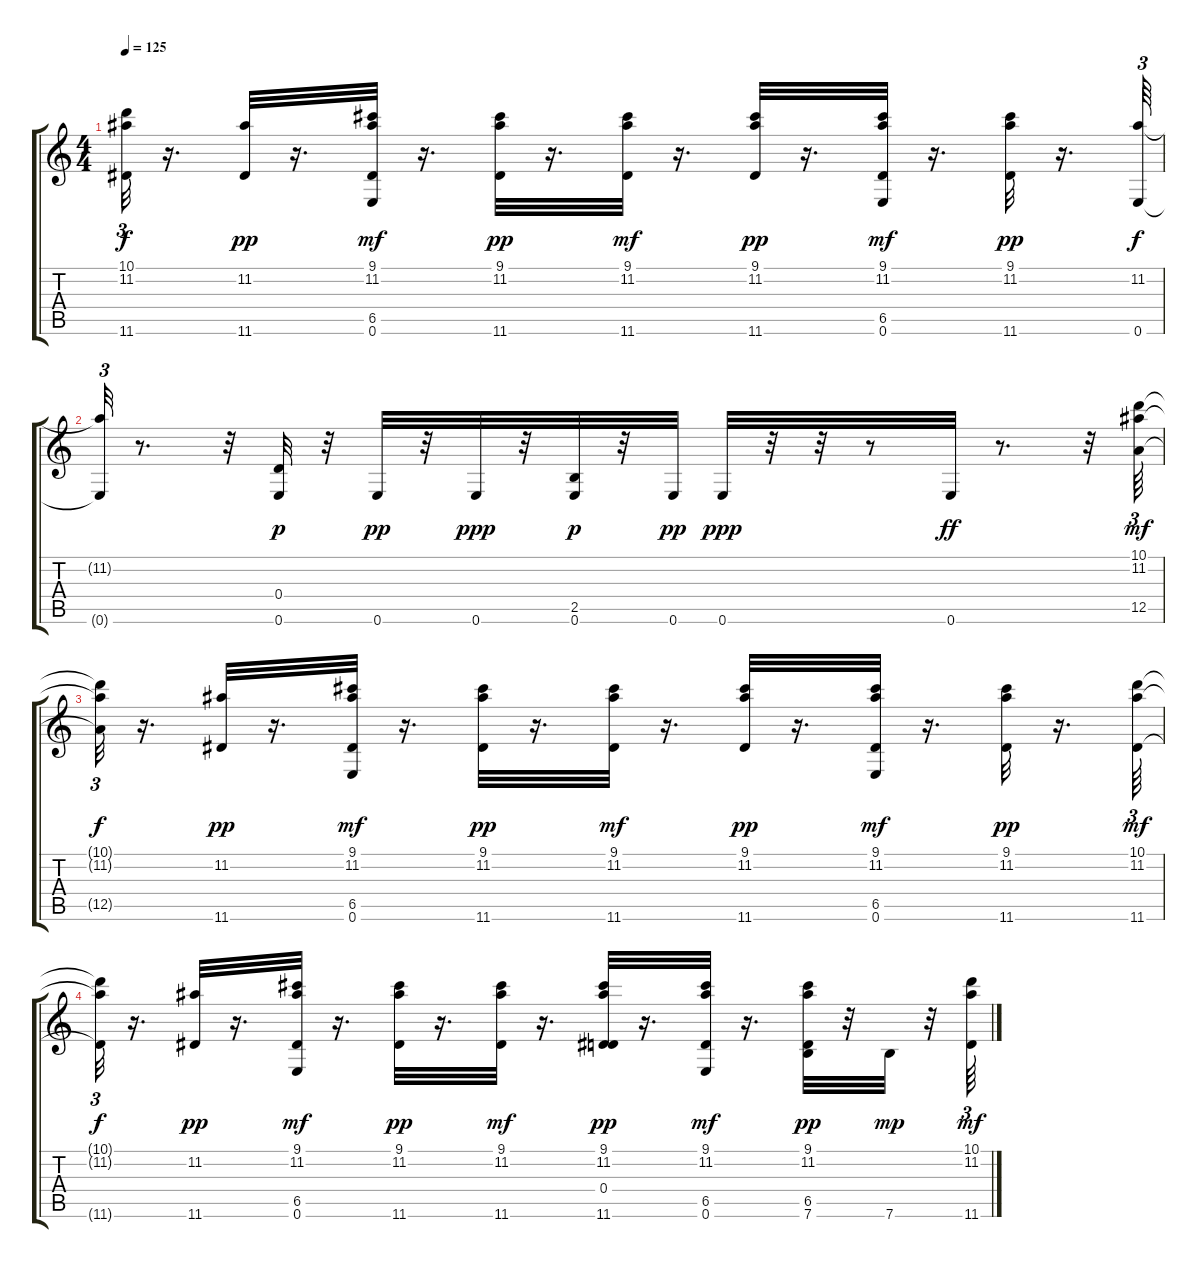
\track "" {instrument acousticbass}
\staff {score tabs}
\tuning (E4 B3 G3 D3 A2 E2) {hide}
\ts (4 4)
\tempo 125
\clef g2
\ks c
(10.1{t} 11.2{t} 11.6{t}).32{tu (3 2) dy f} r.16{d} (11.2 11.6).32{dy pp} r.16{d} (9.1 11.2 6.5 0.6).32{dy mf} r.16{d} (9.1 11.2 11.6).32{dy pp} r.16{d} (9.1 11.2 11.6).32{dy mf} r.16{d} (9.1 11.2 11.6).32{dy pp} r.16{d} (9.1 11.2 6.5 0.6).32{dy mf} r.16{d} (9.1 11.2 11.6).32{dy pp} r.16{d} (11.2 0.6).64{tu (3 2) dy f} |
(11.2{t} 0.6{t}).32{tu (3 2)} r.8{d} r.32 (0.4 0.6).32{dy p} r.32 0.6.32{dy pp} r.32 0.6.32{dy ppp} r.32 (2.5 0.6).32{dy p} r.32 0.6.32{dy pp} 0.6.32{dy ppp} r.32 r.32 r.8 0.6.32{dy ff} r.8{d} r.32 (10.1 11.2 12.5).64{tu (3 2) dy mf} |
(10.1{t} 11.2{t} 12.5{t}).32{tu (3 2) dy f} r.16{d} (11.2 11.6).32{dy pp} r.16{d} (9.1 11.2 6.5 0.6).32{dy mf} r.16{d} (9.1 11.2 11.6).32{dy pp} r.16{d} (9.1 11.2 11.6).32{dy mf} r.16{d} (9.1 11.2 11.6).32{dy pp} r.16{d} (9.1 11.2 6.5 0.6).32{dy mf} r.16{d} (9.1 11.2 11.6).32{dy pp} r.16{d} (10.1 11.2 11.6).64{tu (3 2) dy mf} |
(10.1{t} 11.2{t} 11.6{t}).32{tu (3 2) dy f} r.16{d} (11.2 11.6).32{dy pp} r.16{d} (9.1 11.2 6.5 0.6).32{dy mf} r.16{d} (9.1 11.2 11.6).32{dy pp} r.16{d} (9.1 11.2 11.6).32{dy mf} r.16{d} (9.1 11.2 0.4 11.6).32{dy pp} r.16{d} (9.1 11.2 6.5 0.6).32{dy mf} r.16{d} (9.1 11.2 6.5 7.6).32{dy pp} r.32 7.6.32{dy mp} r.32 (10.1 11.2 11.6).64{tu (3 2) dy mf}
